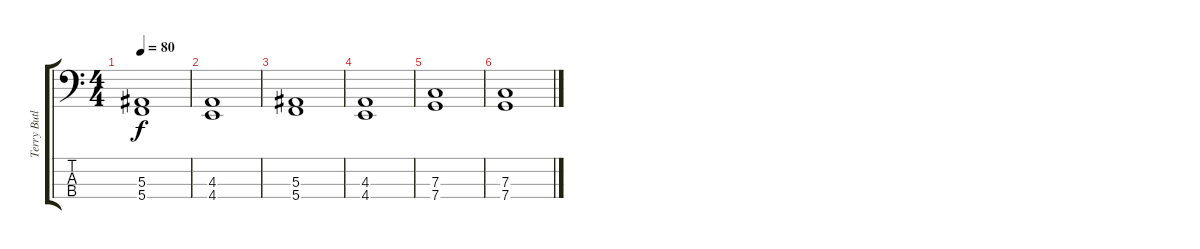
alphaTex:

\track ("Terry Butler" "Terry Butl") {instrument electricbassfinger}
\staff {score tabs}
\tuning (Eb2 Bb1 F1 C1) {hide}
\ts (4 4)
\tempo 80
\clef f4
\ks c
(5.3 5.4).1{dy f} |
(4.3 4.4).1 |
(5.3 5.4).1 |
(4.3 4.4).1 |
(7.3 7.4).1 |
(7.3 7.4).1
